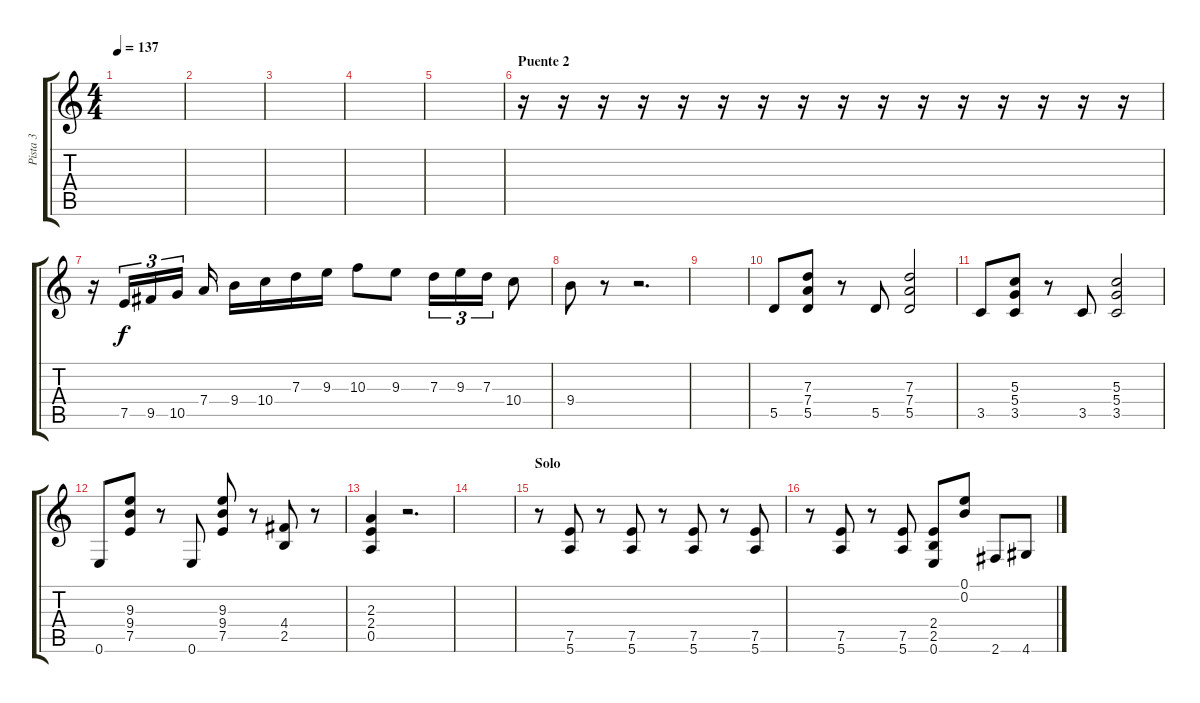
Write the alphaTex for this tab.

\track ("Pista 3" "Pista 3") {instrument acousticguitarnylon}
\staff {score tabs}
\tuning (E4 B3 G3 D3 A2 E2) {hide}
\ts (4 4)
\tempo 137
\clef g2
\ks c
|
|
|
|
|
\section ("" "Puente 2")
r.16 r.16 r.16 r.16 r.16 r.16 r.16 r.16 r.16 r.16 r.16 r.16 r.16 r.16 r.16 r.16 |
r.16 7.5.16{tu (3 2)} 9.5.16{tu (3 2)} 10.5.16{tu (3 2)} 7.4.16 9.4.16 10.4.16 7.3.16 9.3.16 10.3.8 9.3.8 7.3.16{tu (3 2)} 9.3.16{tu (3 2)} 7.3.16{tu (3 2)} 10.4.8 |
9.4.8 r.8 r.2{d} |
|
\section ("" "")
5.5.8 (7.3 7.4 5.5).8 r.8 5.5.8 (7.3 7.4 5.5).2 |
3.5.8 (5.3 5.4 3.5).8 r.8 3.5.8 (5.3 5.4 3.5).2 |
0.6.8 (9.3 9.4 7.5).8 r.8 0.6.8 (9.3 9.4 7.5).8 r.8 (4.4 2.5).8 r.8 |
(2.3 2.4 0.5).4 r.2{d} |
|
\section ("" "Solo")
r.8 (7.5 5.6).8 r.8 (7.5 5.6).8 r.8 (7.5 5.6).8 r.8 (7.5 5.6).8 |
r.8 (7.5 5.6).8 r.8 (7.5 5.6).8 (2.4 2.5 0.6).8 (0.1 0.2).8 2.6.8 4.6.8
